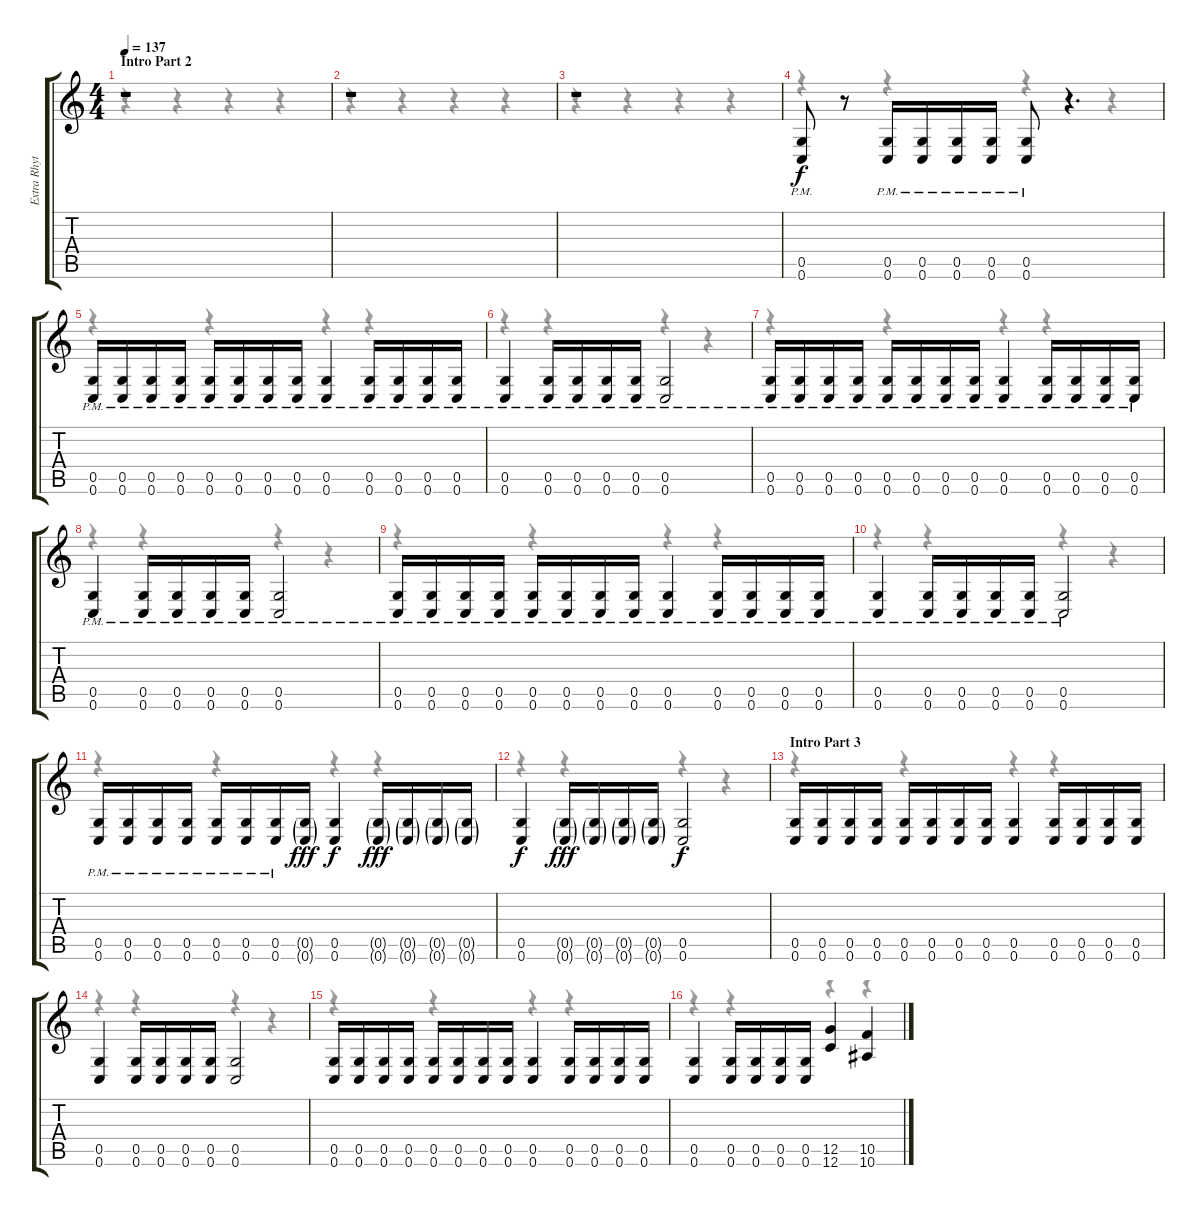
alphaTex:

\track ("Extra Rhythm" "Extra Rhyt") {instrument distortionguitar}
\staff {score tabs}
\tuning (D4 A3 F3 C3 G2 C2) {hide}
\voice
\ts (4 4)
\section ("" "Intro Part 2")
\tempo 137
\clef g2
\ks c
r.1{dy f} |
r.1 |
r.1 |
(0.5{pm} 0.6{pm}).8 r.8 (0.5{pm} 0.6{pm}).16 (0.5{pm} 0.6{pm}).16 (0.5{pm} 0.6{pm}).16 (0.5{pm} 0.6{pm}).16 (0.5{pm} 0.6{pm}).8 r.4{d} |
(0.5{pm} 0.6{pm}).16 (0.5{pm} 0.6{pm}).16 (0.5{pm} 0.6{pm}).16 (0.5{pm} 0.6{pm}).16 (0.5{pm} 0.6{pm}).16 (0.5{pm} 0.6{pm}).16 (0.5{pm} 0.6{pm}).16 (0.5{pm} 0.6{pm}).16 (0.5{pm} 0.6{pm}).4 (0.5{pm} 0.6{pm}).16 (0.5{pm} 0.6{pm}).16 (0.5{pm} 0.6{pm}).16 (0.5{pm} 0.6{pm}).16 |
(0.5{pm} 0.6{pm}).4 (0.5{pm} 0.6{pm}).16 (0.5{pm} 0.6{pm}).16 (0.5{pm} 0.6{pm}).16 (0.5{pm} 0.6{pm}).16 (0.5{pm} 0.6{pm}).2 |
(0.5{pm} 0.6{pm}).16 (0.5{pm} 0.6{pm}).16 (0.5{pm} 0.6{pm}).16 (0.5{pm} 0.6{pm}).16 (0.5{pm} 0.6{pm}).16 (0.5{pm} 0.6{pm}).16 (0.5{pm} 0.6{pm}).16 (0.5{pm} 0.6{pm}).16 (0.5{pm} 0.6{pm}).4 (0.5{pm} 0.6{pm}).16 (0.5{pm} 0.6{pm}).16 (0.5{pm} 0.6{pm}).16 (0.5{pm} 0.6{pm}).16 |
(0.5{pm} 0.6{pm}).4 (0.5{pm} 0.6{pm}).16 (0.5{pm} 0.6{pm}).16 (0.5{pm} 0.6{pm}).16 (0.5{pm} 0.6{pm}).16 (0.5{pm} 0.6{pm}).2 |
(0.5{pm} 0.6{pm}).16 (0.5{pm} 0.6{pm}).16 (0.5{pm} 0.6{pm}).16 (0.5{pm} 0.6{pm}).16 (0.5{pm} 0.6{pm}).16 (0.5{pm} 0.6{pm}).16 (0.5{pm} 0.6{pm}).16 (0.5{pm} 0.6{pm}).16 (0.5{pm} 0.6{pm}).4 (0.5{pm} 0.6{pm}).16 (0.5{pm} 0.6{pm}).16 (0.5{pm} 0.6{pm}).16 (0.5{pm} 0.6{pm}).16 |
(0.5{pm} 0.6{pm}).4 (0.5{pm} 0.6{pm}).16 (0.5{pm} 0.6{pm}).16 (0.5{pm} 0.6{pm}).16 (0.5{pm} 0.6{pm}).16 (0.5{pm} 0.6{pm}).2 |
(0.5{pm} 0.6{pm}).16 (0.5{pm} 0.6{pm}).16 (0.5{pm} 0.6{pm}).16 (0.5{pm} 0.6{pm}).16 (0.5{pm} 0.6{pm}).16 (0.5{pm} 0.6{pm}).16 (0.5{pm} 0.6{pm}).16 (0.5{g} 0.6{g}).16{dy fff} (0.5 0.6).4{dy f} (0.5{g} 0.6{g}).16{dy fff} (0.5{g} 0.6{g}).16 (0.5{g} 0.6{g}).16 (0.5{g} 0.6{g}).16 |
(0.5 0.6).4{dy f} (0.5{g} 0.6{g}).16{dy fff} (0.5{g} 0.6{g}).16 (0.5{g} 0.6{g}).16 (0.5{g} 0.6{g}).16 (0.5 0.6).2{dy f} |
\section ("" "Intro Part 3")
(0.5 0.6).16 (0.5 0.6).16 (0.5 0.6).16 (0.5 0.6).16 (0.5 0.6).16 (0.5 0.6).16 (0.5 0.6).16 (0.5 0.6).16 (0.5 0.6).4 (0.5 0.6).16 (0.5 0.6).16 (0.5 0.6).16 (0.5 0.6).16 |
(0.5 0.6).4 (0.5 0.6).16 (0.5 0.6).16 (0.5 0.6).16 (0.5 0.6).16 (0.5 0.6).2 |
(0.5 0.6).16 (0.5 0.6).16 (0.5 0.6).16 (0.5 0.6).16 (0.5 0.6).16 (0.5 0.6).16 (0.5 0.6).16 (0.5 0.6).16 (0.5 0.6).4 (0.5 0.6).16 (0.5 0.6).16 (0.5 0.6).16 (0.5 0.6).16 |
(0.5 0.6).4 (0.5 0.6).16 (0.5 0.6).16 (0.5 0.6).16 (0.5 0.6).16 (12.5 12.6).4 (10.5 10.6).4
\voice
\clef g2
\ottava regular
\simile none
\ks c
r.4{dy f} r.4 r.4 r.4 |
r.4 r.4 r.4 r.4 |
r.4 r.4 r.4 r.4 |
r.4 r.4 r.4 r.4 |
r.4 r.4 r.4 r.4 |
r.4 r.4 r.4 r.4 |
r.4 r.4 r.4 r.4 |
r.4 r.4 r.4 r.4 |
r.4 r.4 r.4 r.4 |
r.4 r.4 r.4 r.4 |
r.4 r.4 r.4 r.4 |
r.4 r.4 r.4 r.4 |
r.4 r.4 r.4 r.4 |
r.4 r.4 r.4 r.4 |
r.4 r.4 r.4 r.4 |
r.4 r.4 r.4 r.4
